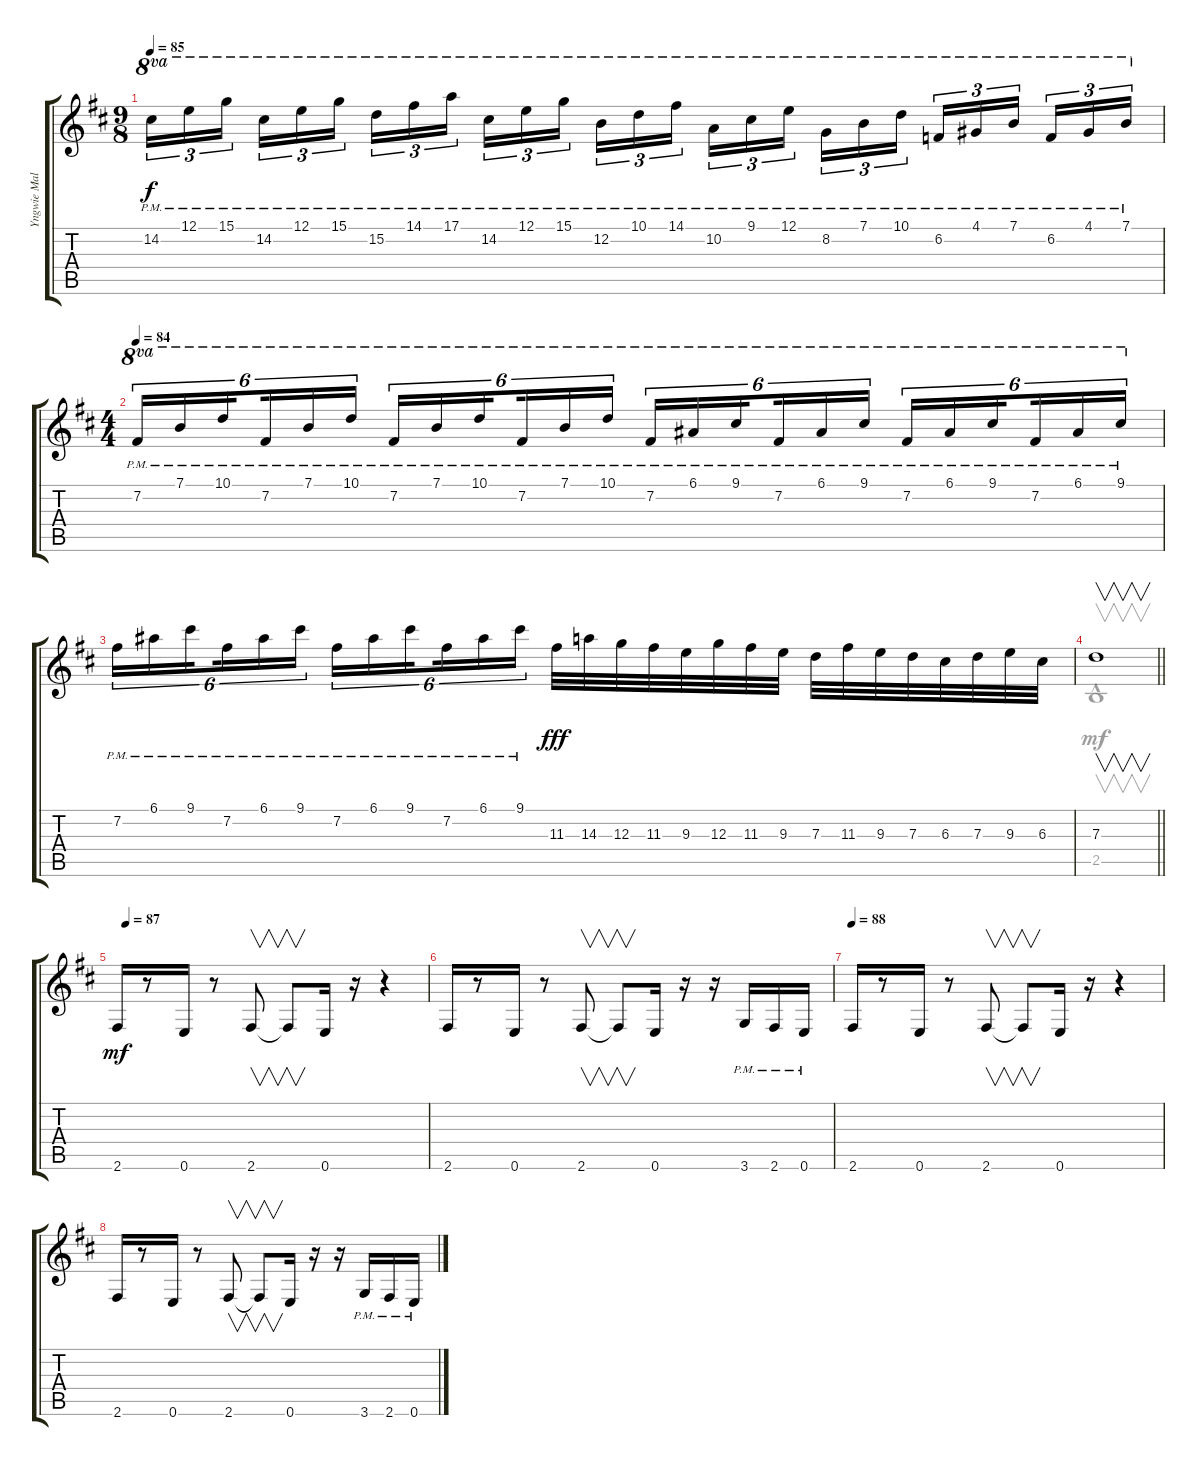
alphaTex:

\track ("Yngwie Malmsteen-3" "Yngwie Mal") {instrument overdrivenguitar}
\staff {score tabs}
\tuning (E4 B3 G3 D3 A2 E2) {hide}
\voice
\ts (9 8)
\tempo 85
\clef g2
\ks d
14.2{pm}.16{tu (3 2) ot 8va dy f} 12.1{pm}.16{tu (3 2) ot 8va} 15.1{pm}.16{tu (3 2) ot 8va beam splitsecondary} 14.2{pm}.16{tu (3 2) ot 8va} 12.1{pm}.16{tu (3 2) ot 8va} 15.1{pm}.16{tu (3 2) ot 8va beam splitsecondary} 15.2{pm}.16{tu (3 2) ot 8va} 14.1{pm}.16{tu (3 2) ot 8va} 17.1{pm}.16{tu (3 2) ot 8va} 14.2{pm}.16{tu (3 2) ot 8va} 12.1{pm}.16{tu (3 2) ot 8va} 15.1{pm}.16{tu (3 2) ot 8va beam splitsecondary} 12.2{pm}.16{tu (3 2) ot 8va} 10.1{pm}.16{tu (3 2) ot 8va} 14.1{pm}.16{tu (3 2) ot 8va beam splitsecondary} 10.2{pm}.16{tu (3 2) ot 8va} 9.1{pm}.16{tu (3 2) ot 8va} 12.1{pm}.16{tu (3 2) ot 8va} 8.2{pm}.16{tu (3 2) ot 8va} 7.1{pm}.16{tu (3 2) ot 8va} 10.1{pm}.16{tu (3 2) ot 8va beam splitsecondary} 6.2{pm}.16{tu (3 2) ot 8va} 4.1{pm}.16{tu (3 2) ot 8va} 7.1{pm}.16{tu (3 2) ot 8va beam splitsecondary} 6.2{pm}.16{tu (3 2) ot 8va} 4.1{pm}.16{tu (3 2) ot 8va} 7.1{pm}.16{tu (3 2) ot 8va} |
\ts (4 4)
\tempo 84
7.2{pm}.16{tu (6 4) ot 8va} 7.1{pm}.16{tu (6 4) ot 8va} 10.1{pm}.16{tu (6 4) ot 8va beam splitsecondary} 7.2{pm}.16{tu (6 4) ot 8va} 7.1{pm}.16{tu (6 4) ot 8va} 10.1{pm}.16{tu (6 4) ot 8va} 7.2{pm}.16{tu (6 4) ot 8va} 7.1{pm}.16{tu (6 4) ot 8va} 10.1{pm}.16{tu (6 4) ot 8va beam splitsecondary} 7.2{pm}.16{tu (6 4) ot 8va} 7.1{pm}.16{tu (6 4) ot 8va} 10.1{pm}.16{tu (6 4) ot 8va} 7.2{pm}.16{tu (6 4) ot 8va} 6.1{pm}.16{tu (6 4) ot 8va} 9.1{pm}.16{tu (6 4) ot 8va beam splitsecondary} 7.2{pm}.16{tu (6 4) ot 8va} 6.1{pm}.16{tu (6 4) ot 8va} 9.1{pm}.16{tu (6 4) ot 8va} 7.2{pm}.16{tu (6 4) ot 8va} 6.1{pm}.16{tu (6 4) ot 8va} 9.1{pm}.16{tu (6 4) ot 8va beam splitsecondary} 7.2{pm}.16{tu (6 4) ot 8va} 6.1{pm}.16{tu (6 4) ot 8va} 9.1{pm}.16{tu (6 4) ot 8va} |
7.2{pm}.16{tu (6 4)} 6.1{pm}.16{tu (6 4)} 9.1{pm}.16{tu (6 4) beam splitsecondary} 7.2{pm}.16{tu (6 4)} 6.1{pm}.16{tu (6 4)} 9.1{pm}.16{tu (6 4)} 7.2{pm}.16{tu (6 4)} 6.1{pm}.16{tu (6 4)} 9.1{pm}.16{tu (6 4) beam splitsecondary} 7.2{pm}.16{tu (6 4)} 6.1{pm}.16{tu (6 4)} 9.1{pm}.16{tu (6 4)} 11.3.32{dy fff} 14.3.32 12.3.32 11.3.32 9.3.32 12.3.32 11.3.32 9.3.32 7.3.32 11.3.32 9.3.32 7.3.32 6.3.32 7.3.32 9.3.32 6.3.32 |
\barLineRight lightlight
7.3.1{v} |
\tempo (87 0.03125)
2.6.16{dy mf} r.8 0.6.16 r.8 2.6.8{v} 2.6{t}.8{v} 0.6.16 r.16 r.4 |
2.6.16 r.8 0.6.16 r.8 2.6.8{v} 2.6{t}.8{v} 0.6.16 r.16 r.16 3.6{pm}.16 2.6{pm}.16 0.6{pm}.16 |
\tempo 88
2.6.16 r.8 0.6.16 r.8 2.6.8{v} 2.6{t}.8{v} 0.6.16 r.16 r.4 |
2.6.16 r.8 0.6.16 r.8 2.6.8{v} 2.6{t}.8{v} 0.6.16 r.16 r.16 3.6{pm}.16 2.6{pm}.16 0.6{pm}.16
\voice
\clef g2
\ottava regular
\simile none
\ks d
|
|
|
\barLineRight lightlight
2.5{hac}.1{v} |
|
|
|
